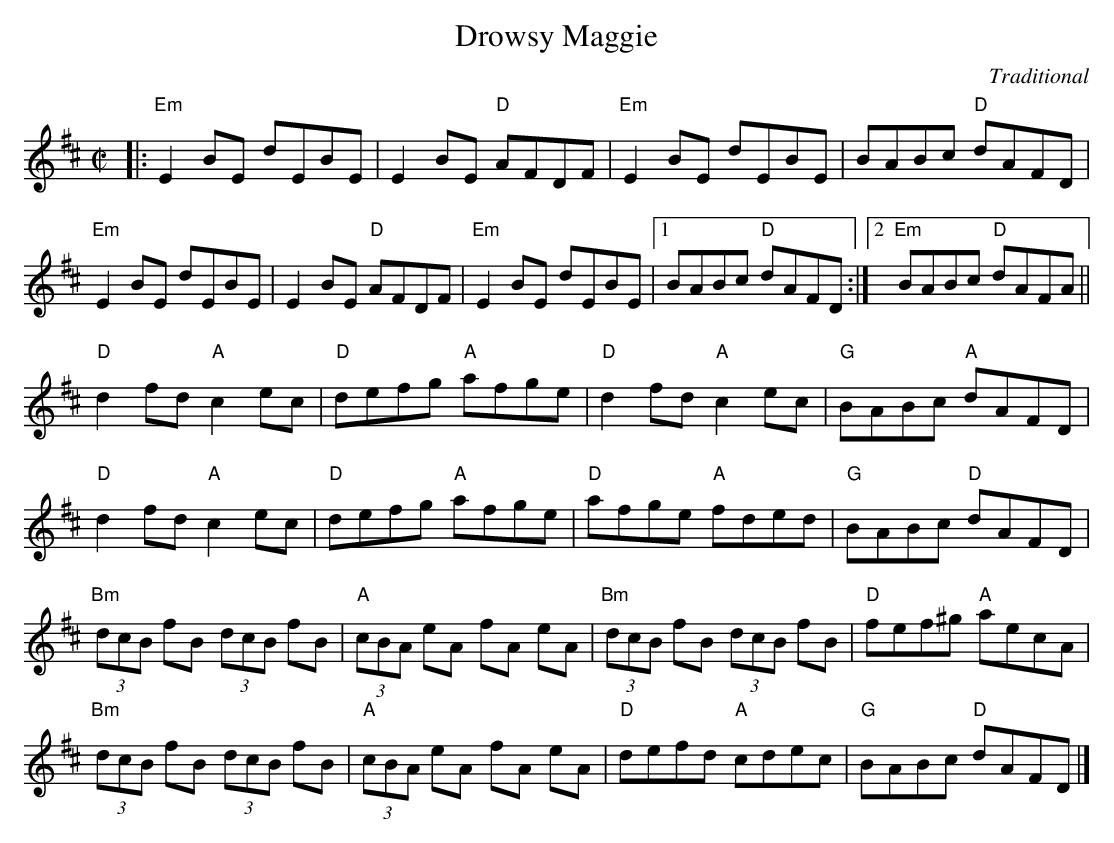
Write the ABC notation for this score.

X:1
T:Drowsy Maggie
M:C|
L:1/8
C:Traditional
K:Edor
|:"Em"E2BE dEBE|E2BE "D"AFDF|"Em"E2BE dEBE|BABc "D"dAFD |
"Em"E2BE dEBE|E2BE "D"AFDF|"Em"E2BE dEBE|1BABc "D"dAFD:|2"Em"BABc "D"dAFA||
"D"d2fd "A"c2ec|"D"defg "A"afge|"D"d2fd "A"c2ec|"G"BABc "A"dAFD |
"D"d2fd "A"c2ec|"D"defg "A"afge|"D"afge "A"fded|"G"BABc "D"dAFD|
"Bm"(3dcB fB (3dcB fB|"A"(3cBA eA fA eA|"Bm"(3dcB fB (3dcB fB|"D"fef^g "A"aecA|
"Bm"(3dcB fB (3dcB fB|"A"(3cBA eA fA eA|"D"defd  "A"cdec|"G"BABc "D"dAFD|]
